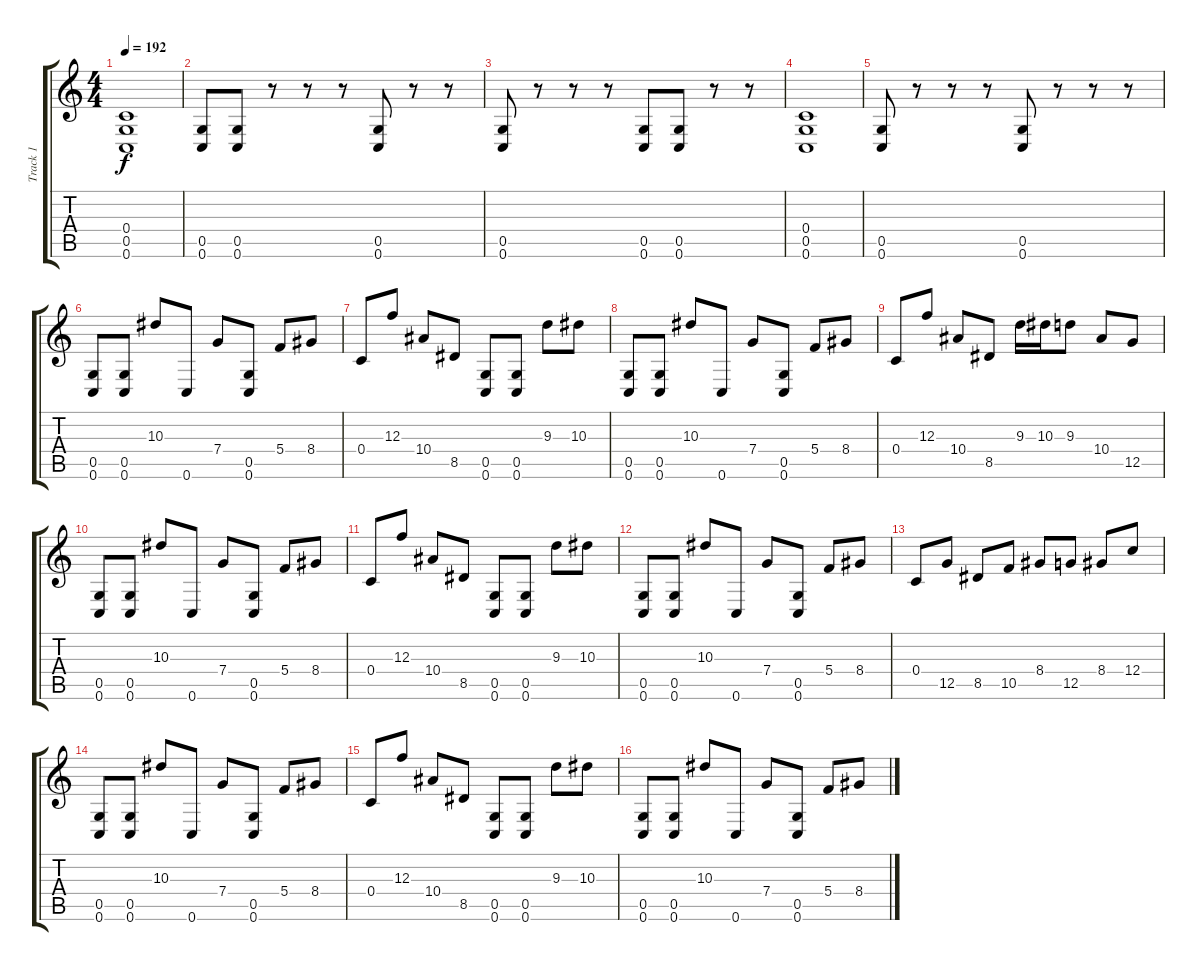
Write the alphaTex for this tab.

\track ("Track 1" "Track 1") {instrument distortionguitar}
\staff {score tabs}
\tuning (D4 A3 F3 C3 G2 C2) {hide}
\ts (4 4)
\tempo 192
\clef g2
\ks c
(0.4{t} 0.5{t} 0.6{t}).1{dy f} |
(0.5 0.6).8 (0.5 0.6).8 r.8 r.8 r.8 (0.5 0.6).8 r.8 r.8 |
(0.5 0.6).8 r.8 r.8 r.8 (0.5 0.6).8 (0.5 0.6).8 r.8 r.8 |
(0.4 0.5 0.6).1 |
(0.5 0.6).8 r.8 r.8 r.8 (0.5 0.6).8 r.8 r.8 r.8 |
(0.5 0.6).8 (0.5 0.6).8 10.3.8 0.6.8 7.4.8 (0.5 0.6).8 5.4.8 8.4.8 |
0.4.8 12.3.8 10.4.8 8.5.8 (0.5 0.6).8 (0.5 0.6).8 9.3.8 10.3.8 |
(0.5 0.6).8 (0.5 0.6).8 10.3.8 0.6.8 7.4.8 (0.5 0.6).8 5.4.8 8.4.8 |
0.4.8 12.3.8 10.4.8 8.5.8 9.3.16 10.3.16 9.3.8 10.4.8 12.5.8 |
(0.5 0.6).8 (0.5 0.6).8 10.3.8 0.6.8 7.4.8 (0.5 0.6).8 5.4.8 8.4.8 |
0.4.8 12.3.8 10.4.8 8.5.8 (0.5 0.6).8 (0.5 0.6).8 9.3.8 10.3.8 |
(0.5 0.6).8 (0.5 0.6).8 10.3.8 0.6.8 7.4.8 (0.5 0.6).8 5.4.8 8.4.8 |
0.4.8 12.5.8 8.5.8 10.5.8 8.4.8 12.5.8 8.4.8 12.4.8 |
(0.5 0.6).8 (0.5 0.6).8 10.3.8 0.6.8 7.4.8 (0.5 0.6).8 5.4.8 8.4.8 |
0.4.8 12.3.8 10.4.8 8.5.8 (0.5 0.6).8 (0.5 0.6).8 9.3.8 10.3.8 |
(0.5 0.6).8 (0.5 0.6).8 10.3.8 0.6.8 7.4.8 (0.5 0.6).8 5.4.8 8.4.8
